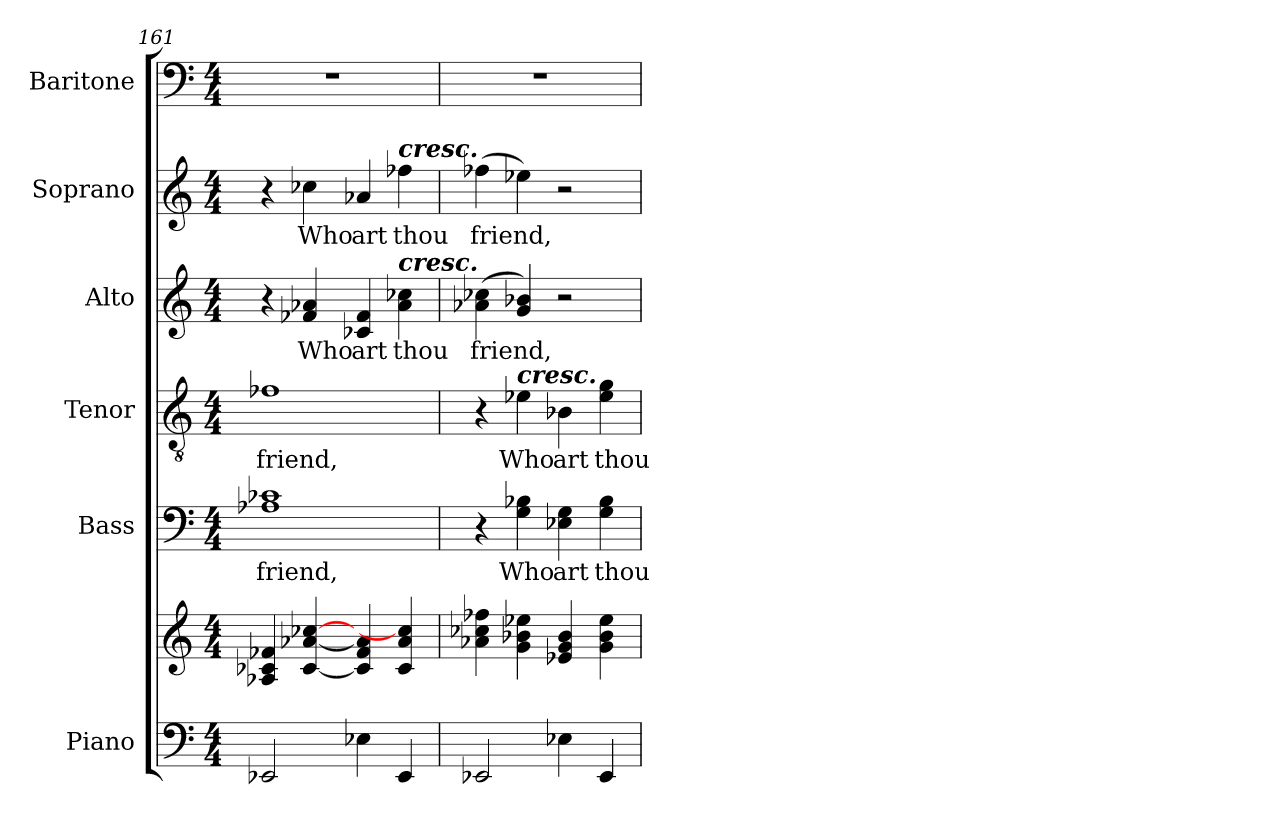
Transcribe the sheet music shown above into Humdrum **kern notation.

**kern	**kern	**kern	**text	**kern	**text	**kern	**text	**kern	**text	**kern
*part6	*part6	*part5	*part5	*part4	*part4	*part3	*part3	*part2	*part2	*part1
*staff7	*staff6	*staff5	*staff5	*staff4	*staff4	*staff3	*staff3	*staff2	*staff2	*staff1
*I"Piano	*	*I"Bass	*	*I"Tenor	*	*I"Alto	*	*I"Soprano	*	*I"Baritone
*	*	*I'B	*	*I'T	*	*I'A	*	*I'S	*	*
!!LO:PB:g=z
*clefF4	*clefG2	*clefF4	*	*clefGv2	*	*clefG2	*	*clefG2	*	*clefF4
*k[]	*k[]	*k[]	*	*k[]	*	*k[]	*	*k[]	*	*k[]
*M4/4	*M4/4	*M4/4	*	*M4/4	*	*M4/4	*	*M4/4	*	*M4/4
=161	=161	=161	=161	=161	=161	=161	=161	=161	=161	=161
!	!	!	!LO:LY:b	!	!LO:LY:b	!	!	!	!	!
2EE-X/	4A-X/ 4c-X/ 4f-X/	1A-X 1c-X	friend,	1f-X	friend,	4r	.	4r	.	1r
!	!	!	!	!	!	!	!LO:LY:b	!	!LO:LY:b	!
.	[4c-/ [4a-X/ [4cc-X/	.	.	.	.	4f-X/ 4a-X/	Who	4cc-X\	Who	.
!	!	!	!	!	!	!	!LO:LY:b	!	!LO:LY:b	!
4E-X\	4c-/] 4f-/ 4a-/]	.	.	.	.	4c-X/ 4f-i/	art	4a-X/	art	.
!	!	!	!	!	!	!	!	!LO:TX:a:Bi:t=cresc.	!	!
!	!	!	!	!	!	!LO:TX:a:Bi:t=cresc.	!	!	!	!
!	!	!	!	!	!	!	!LO:LY:b	!	!LO:LY:b	!
4EE-/	4c-/ 4a-/ 4cc-/]	.	.	.	.	4a-i\ 4cc-X\	thou	4ff-X\	thou	.
=162	=162	=162	=162	=162	=162	=162	=162	=162	=162	=162
!	!	!	!	!	!	!	!LO:LY:b	!	!LO:LY:b	!
2EE-X/	4a-X\ 4cc-X\ 4ff-X\	4r	.	4r	.	(<4a-X\ 4cc-X\	friend,	(>4ff-X\	friend,	1r
!	!	!	!	!LO:TX:a:Bi:t=cresc.	!	!	!	!	!	!
!	!	!	!LO:LY:b	!	!LO:LY:b	!	!	!	!	!
.	4g\ 4b-X\ 4ee-X\	4G\ 4B-X\	Who	4e-X\	Who	4g/ 4b-X/)	.	4ee-X\)	.	.
!	!	!	!LO:LY:b	!	!LO:LY:b	!	!	!	!	!
4E-X\	4e-X/ 4g/ 4b-/	4E-X\ 4G\	art	4B-X\	art	2r	.	2r	.	.
!	!	!	!LO:LY:b	!	!LO:LY:b	!	!	!	!	!
4EE-/	4g\ 4b-\ 4ee-\	4G\ 4B-\	thou	4e-\ 4g\	thou	.	.	.	.	.
=	=	=	=	=	=	=	=	=	=	=
*-	*-	*-	*-	*-	*-	*-	*-	*-	*-	*-
